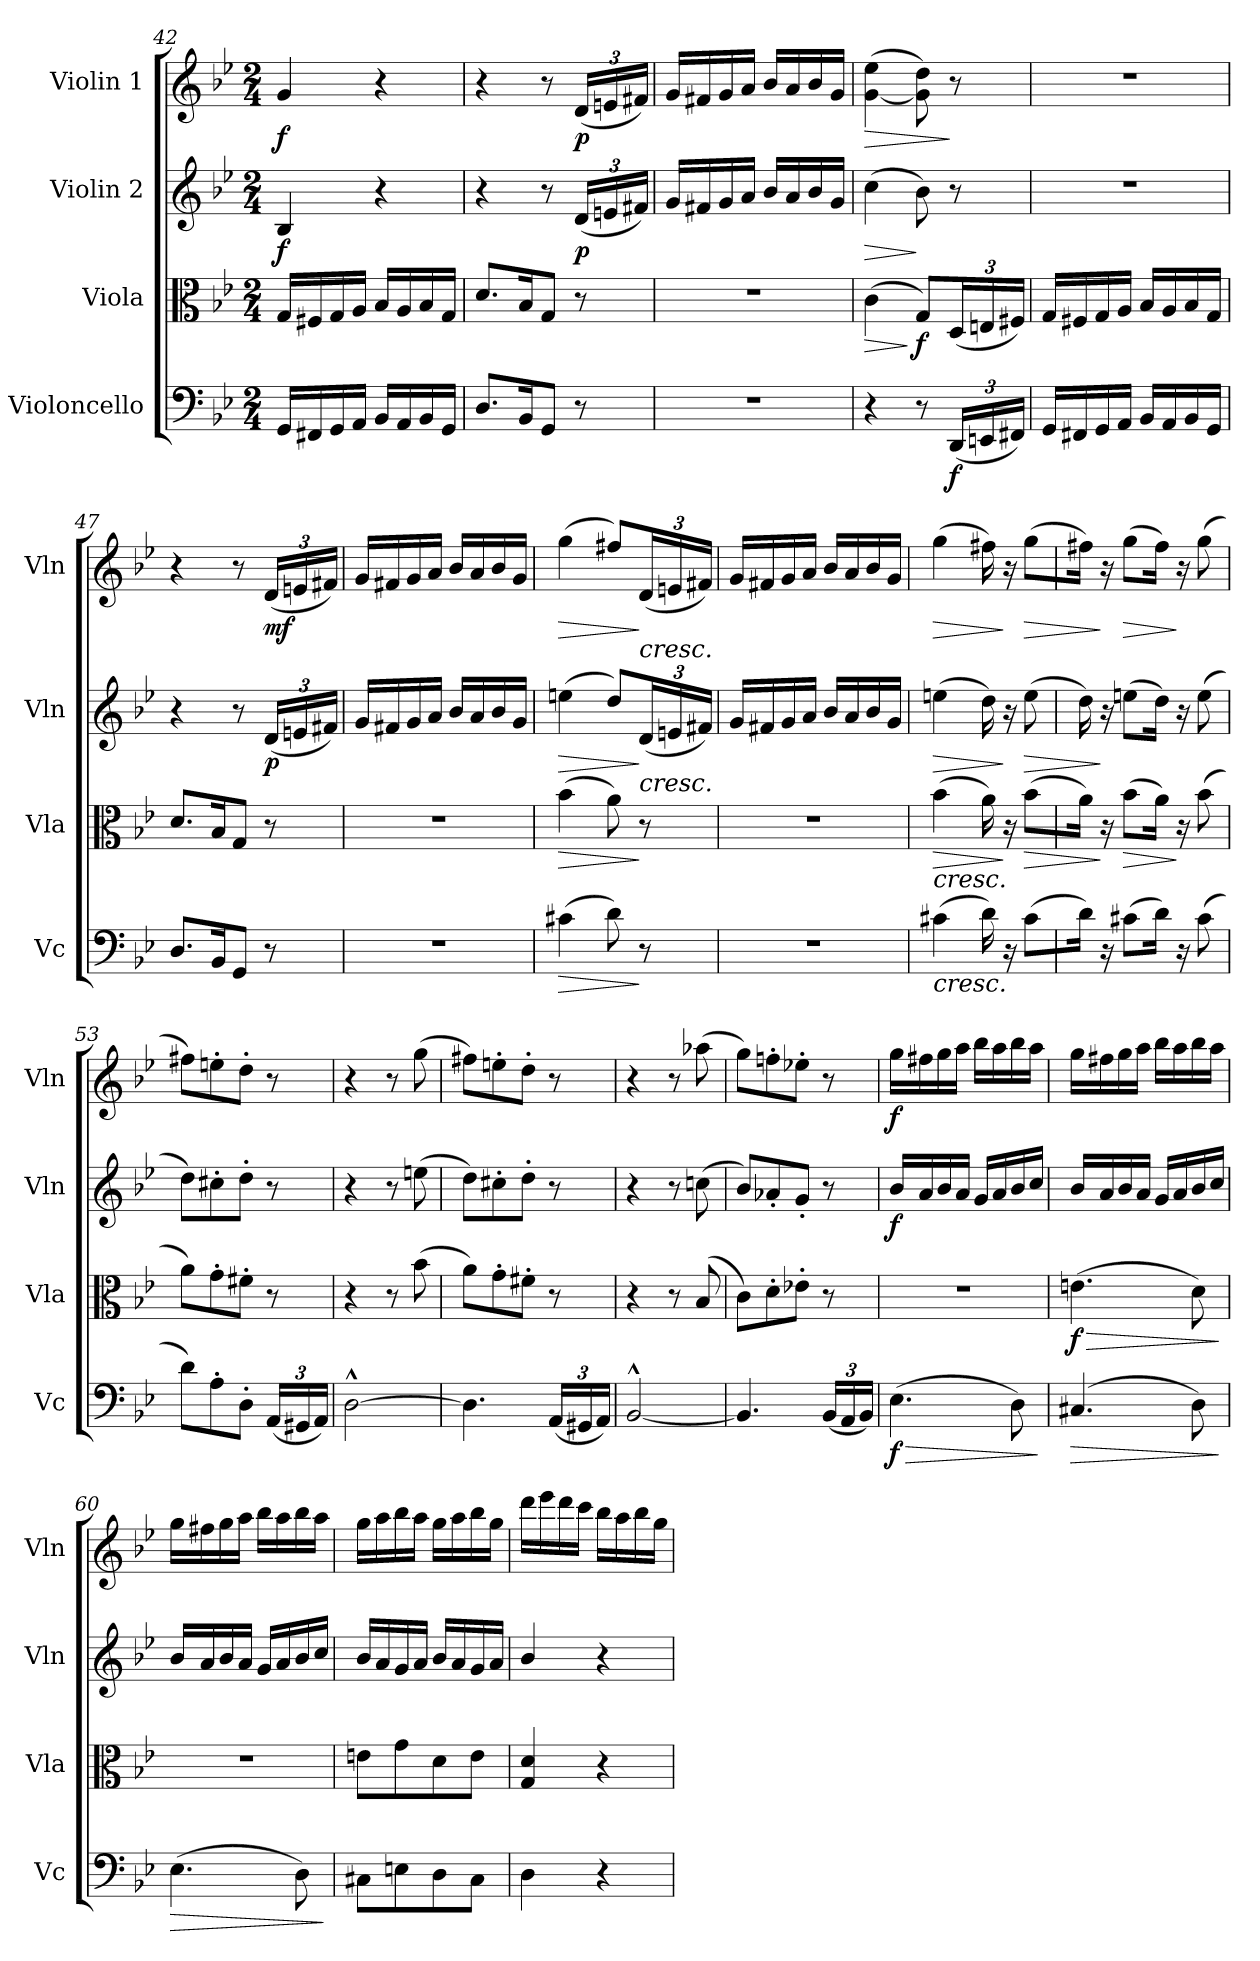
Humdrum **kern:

**kern	**dynam	**kern	**dynam	**kern	**dynam	**kern	**dynam
*part4	*part4	*part3	*part3	*part2	*part2	*part1	*part1
*staff4	*staff4	*staff3	*staff3	*staff2	*staff2	*staff1	*staff1
*I"Violoncello	*	*I"Viola	*	*I"Violin 2	*	*I"Violin 1	*
*I'Vc	*	*I'Vla	*	*I'Vln	*	*I'Vln	*
*clefF4	*	*clefC3	*	*clefG2	*	*clefG2	*
*k[b-e-]	*	*k[b-e-]	*	*k[b-e-]	*	*k[b-e-]	*
*M2/4	*	*M2/4	*	*M2/4	*	*M2/4	*
=42	=42	=42	=42	=42	=42	=42	=42
!	!	!	!	!	!LO:DY:b	!	!LO:DY:b
16GG/LL	.	16G/LL	.	4B-/	f	4g/	f
16FF#X/	.	16F#X/	.	.	.	.	.
16GG/	.	16G/	.	.	.	.	.
16AA/JJ	.	16A/JJ	.	.	.	.	.
16BB-/LL	.	16B-/LL	.	4r	.	4r	.
16AA/	.	16A/	.	.	.	.	.
16BB-/	.	16B-/	.	.	.	.	.
16GG/JJ	.	16G/JJ	.	.	.	.	.
!!LO:LB:g=z
=43	=43	=43	=43	=43	=43	=43	=43
8.D/L	.	8.d/L	.	4r	.	4r	.
16BB-/K	.	16B-/K	.	.	.	.	.
8GG/J	.	8G/J	.	8r	.	8r	.
*	*	*	*	*Xbrackettup	*	*Xbrackettup	*
!	!	!	!	!	!LO:DY:b	!	!LO:DY:b
8r	.	8r	.	(24d/LL	p	(24d/LL	p
.	.	.	.	24en/	.	24en/	.
.	.	.	.	24f#X/JJ)	.	24f#X/JJ)	.
=44	=44	=44	=44	=44	=44	=44	=44
2r	.	2r	.	16g/LL	.	16g/LL	.
.	.	.	.	16f#X/	.	16f#X/	.
.	.	.	.	16g/	.	16g/	.
.	.	.	.	16a/JJ	.	16a/JJ	.
.	.	.	.	16b-/LL	.	16b-/LL	.
.	.	.	.	16a/	.	16a/	.
.	.	.	.	16b-/	.	16b-/	.
.	.	.	.	16g/JJ	.	16g/JJ	.
=45	=45	=45	=45	=45	=45	=45	=45
!	!	!	!LO:HP:b	!	!LO:HP:b	!	!LO:HP:b
4r	.	(4c\	>	(4cc\	>	([4g\ 4ee-\	>
!	!	!	!LO:DY:n=1:b	!	!	!	!
8r	.	8G/L)	] f	8b-\)	]	8g\] 8dd\)	.
*Xbrackettup	*	*Xbrackettup	*	*	*	*	*
!	!LO:DY:b	!	!	!	!	!	!
(24DD/LL	f	(24D/L	.	8r	.	8r	]
24EEn/	.	24En/	.	.	.	.	.
24FF#X/JJ)	.	24F#X/JJ)	.	.	.	.	.
=46	=46	=46	=46	=46	=46	=46	=46
16GG/LL	.	16G/LL	.	2r	.	2r	.
16FF#X/	.	16F#X/	.	.	.	.	.
16GG/	.	16G/	.	.	.	.	.
16AA/JJ	.	16A/JJ	.	.	.	.	.
16BB-/LL	.	16B-/LL	.	.	.	.	.
16AA/	.	16A/	.	.	.	.	.
16BB-/	.	16B-/	.	.	.	.	.
16GG/JJ	.	16G/JJ	.	.	.	.	.
=47	=47	=47	=47	=47	=47	=47	=47
8.D/L	.	8.d/L	.	4r	.	4r	.
16BB-/K	.	16B-/K	.	.	.	.	.
8GG/J	.	8G/J	.	8r	.	8r	.
!	!	!	!	!	!LO:DY:b	!	!LO:DY:b
8r	.	8r	.	(24d/LL	p	(24d/LL	mf
.	.	.	.	24en/	.	24en/	.
.	.	.	.	24f#X/JJ)	.	24f#X/JJ)	.
!!LO:LB:g=z
=48	=48	=48	=48	=48	=48	=48	=48
2r	.	2r	.	16g/LL	.	16g/LL	.
.	.	.	.	16f#X/	.	16f#X/	.
.	.	.	.	16g/	.	16g/	.
.	.	.	.	16a/JJ	.	16a/JJ	.
.	.	.	.	16b-/LL	.	16b-/LL	.
.	.	.	.	16a/	.	16a/	.
.	.	.	.	16b-/	.	16b-/	.
.	.	.	.	16g/JJ	.	16g/JJ	.
=49	=49	=49	=49	=49	=49	=49	=49
!	!LO:HP:b	!	!LO:HP:b	!	!LO:HP:b	!	!LO:HP:b
(4c#X\	>	(4b-\	>	(4een\	>	(4gg\	>
8d\)	.	8a\)	.	8dd/L)	.	8ff#X/L)	.
!	!	!	!	!	!	!LO:TX:b:i:t=cresc.	!
!	!	!	!	!LO:TX:b:i:t=cresc.	!	!	!
8r	]	8r	]	(24d/L	]	(24d/L	]
.	.	.	.	24en/	.	24en/	.
.	.	.	.	24f#X/JJ)	.	24f#X/JJ)	.
=50	=50	=50	=50	=50	=50	=50	=50
2r	.	2r	.	16g/LL	.	16g/LL	.
.	.	.	.	16f#X/	.	16f#X/	.
.	.	.	.	16g/	.	16g/	.
.	.	.	.	16a/JJ	.	16a/JJ	.
.	.	.	.	16b-/LL	.	16b-/LL	.
.	.	.	.	16a/	.	16a/	.
.	.	.	.	16b-/	.	16b-/	.
.	.	.	.	16g/JJ	.	16g/JJ	.
=51	=51	=51	=51	=51	=51	=51	=51
!	!	!LO:TX:b:i:t=cresc.	!	!	!	!	!
!LO:TX:b:i:t=cresc.	!	!	!	!	!	!	!
!	!	!	!LO:HP:b	!	!LO:HP:b	!	!LO:HP:b
(4c#X\	.	(4b-\	>	(4een\	>	(4gg\	>
16d\)	.	16a\)	.	16dd\)	.	16ff#X\)	.
16r	.	16r	]	16r	]	16r	]
!	!	!	!LO:HP:b	!	!LO:HP:b	!	!LO:HP:b
(8c#\L	.	(8b-\L	>	(8ee\	>	(8gg\L	>
=52	=52	=52	=52	=52	=52	=52	=52
16d\Jk)	.	16a\Jk)	.	16dd\)	.	16ff#X\Jk)	.
16r	.	16r	]	16r	]	16r	]
!	!	!	!LO:HP:b	!	!	!	!LO:HP:b
(8c#X\L	.	(8b-\L	>	(8een\L	.	(8gg\L	>
16d\Jk)	.	16a\Jk)	.	16dd\Jk)	.	16ff#\Jk)	.
16r	.	16r	]	16r	.	16r	]
(8c#\	.	(8b-\	.	(8ee\	.	(8gg\	.
=53	=53	=53	=53	=53	=53	=53	=53
8d\L)	.	8a\L)	.	8dd\L)	.	8ff#X\L)	.
8A'\	.	8g'\	.	8cc#X'\	.	8een'\	.
8D'\J	.	8f#X'\J	.	8dd'\J	.	8dd'\J	.
(24AA/LL	.	8r	.	8r	.	8r	.
24GG#X/	.	.	.	.	.	.	.
24AA/JJ)	.	.	.	.	.	.	.
!!LO:PB:g=z
=54	=54	=54	=54	=54	=54	=54	=54
[2D^^\	.	4r	.	4r	.	4r	.
.	.	8r	.	8r	.	8r	.
.	.	(8b-\	.	(8een\	.	(8gg\	.
=55	=55	=55	=55	=55	=55	=55	=55
4.D\]	.	8a\L)	.	8dd\L)	.	8ff#X\L)	.
.	.	8g'\	.	8cc#X'\	.	8een'\	.
.	.	8f#X'\J	.	8dd'\J	.	8dd'\J	.
(24AA/LL	.	8r	.	8r	.	8r	.
24GG#X/	.	.	.	.	.	.	.
24AA/JJ)	.	.	.	.	.	.	.
=56	=56	=56	=56	=56	=56	=56	=56
[2BB-^^/	.	4r	.	4r	.	4r	.
.	.	8r	.	8r	.	8r	.
.	.	(8B-/	.	(8ccn\	.	(8aa-X\	.
=57	=57	=57	=57	=57	=57	=57	=57
4.BB-/]	.	8c\L)	.	8b-/L)	.	8gg\L)	.
.	.	8d'\	.	8a-X'/	.	8ffn'\	.
.	.	8e-X'\J	.	8g'/J	.	8ee-X'\J	.
(24BB-/LL	.	8r	.	8r	.	8r	.
24AA/	.	.	.	.	.	.	.
24BB-/JJ)	.	.	.	.	.	.	.
=58	=58	=58	=58	=58	=58	=58	=58
!	!LO:HP:b	!	!	!	!	!	!
!	!LO:DY:n=1:b	!	!	!	!LO:DY:b	!	!LO:DY:b
(4.E-\	> f	2r	.	16b-/LL	f	16gg\LL	f
.	.	.	.	16a/	.	16ff#X\	.
.	.	.	.	16b-/	.	16gg\	.
.	.	.	.	16a/JJ	.	16aa\JJ	.
.	.	.	.	16g/LL	.	16bb-\LL	.
.	.	.	.	16a/	.	16aa\	.
8D\)	.	.	.	16b-/	.	16bb-\	.
.	.	.	.	16cc/JJ	.	16aa\JJ	.
.	]	.	.	.	.	.	.
=59	=59	=59	=59	=59	=59	=59	=59
!	!LO:HP:b	!	!LO:HP:b	!	!	!	!
!	!	!	!LO:DY:n=1:b	!	!	!	!
(4.C#X/	>	(4.en\	> f	16b-/LL	.	16gg\LL	.
.	.	.	.	16a/	.	16ff#X\	.
.	.	.	.	16b-/	.	16gg\	.
.	.	.	.	16a/JJ	.	16aa\JJ	.
.	.	.	.	16g/LL	.	16bb-\LL	.
.	.	.	.	16a/	.	16aa\	.
8D\)	.	8d\)	.	16b-/	.	16bb-\	.
.	.	.	.	16cc/JJ	.	16aa\JJ	.
.	]	.	]	.	.	.	.
!!LO:LB:g=z
=60	=60	=60	=60	=60	=60	=60	=60
!	!LO:HP:b	!	!	!	!	!	!
(4.E-\	>	2r	.	16b-/LL	.	16gg\LL	.
.	.	.	.	16a/	.	16ff#X\	.
.	.	.	.	16b-/	.	16gg\	.
.	.	.	.	16a/JJ	.	16aa\JJ	.
.	.	.	.	16g/LL	.	16bb-\LL	.
.	.	.	.	16a/	.	16aa\	.
8D\)	.	.	.	16b-/	.	16bb-\	.
.	.	.	.	16cc/JJ	.	16aa\JJ	.
.	]	.	.	.	.	.	.
=61	=61	=61	=61	=61	=61	=61	=61
8C#X\L	.	8en\L	.	16b-/LL	.	16gg\LL	.
.	.	.	.	16a/	.	16aa\	.
8En\	.	8g\	.	16g/	.	16bb-\	.
.	.	.	.	16a/JJ	.	16aa\JJ	.
8D\	.	8d\	.	16b-/LL	.	16gg\LL	.
.	.	.	.	16a/	.	16aa\	.
8C#\J	.	8e\J	.	16g/	.	16bb-\	.
.	.	.	.	16a/JJ	.	16gg\JJ	.
=62	=62	=62	=62	=62	=62	=62	=62
4D\	.	4G/ 4d/	.	4b-/	.	16ddd\LL	.
.	.	.	.	.	.	16eee-\	.
.	.	.	.	.	.	16ddd\	.
.	.	.	.	.	.	16ccc\JJ	.
4r	.	4r	.	4r	.	16bb-\LL	.
.	.	.	.	.	.	16aa\	.
.	.	.	.	.	.	16bb-\	.
.	.	.	.	.	.	16gg\JJ	.
=	=	=	=	=	=	=	=
*-	*-	*-	*-	*-	*-	*-	*-
